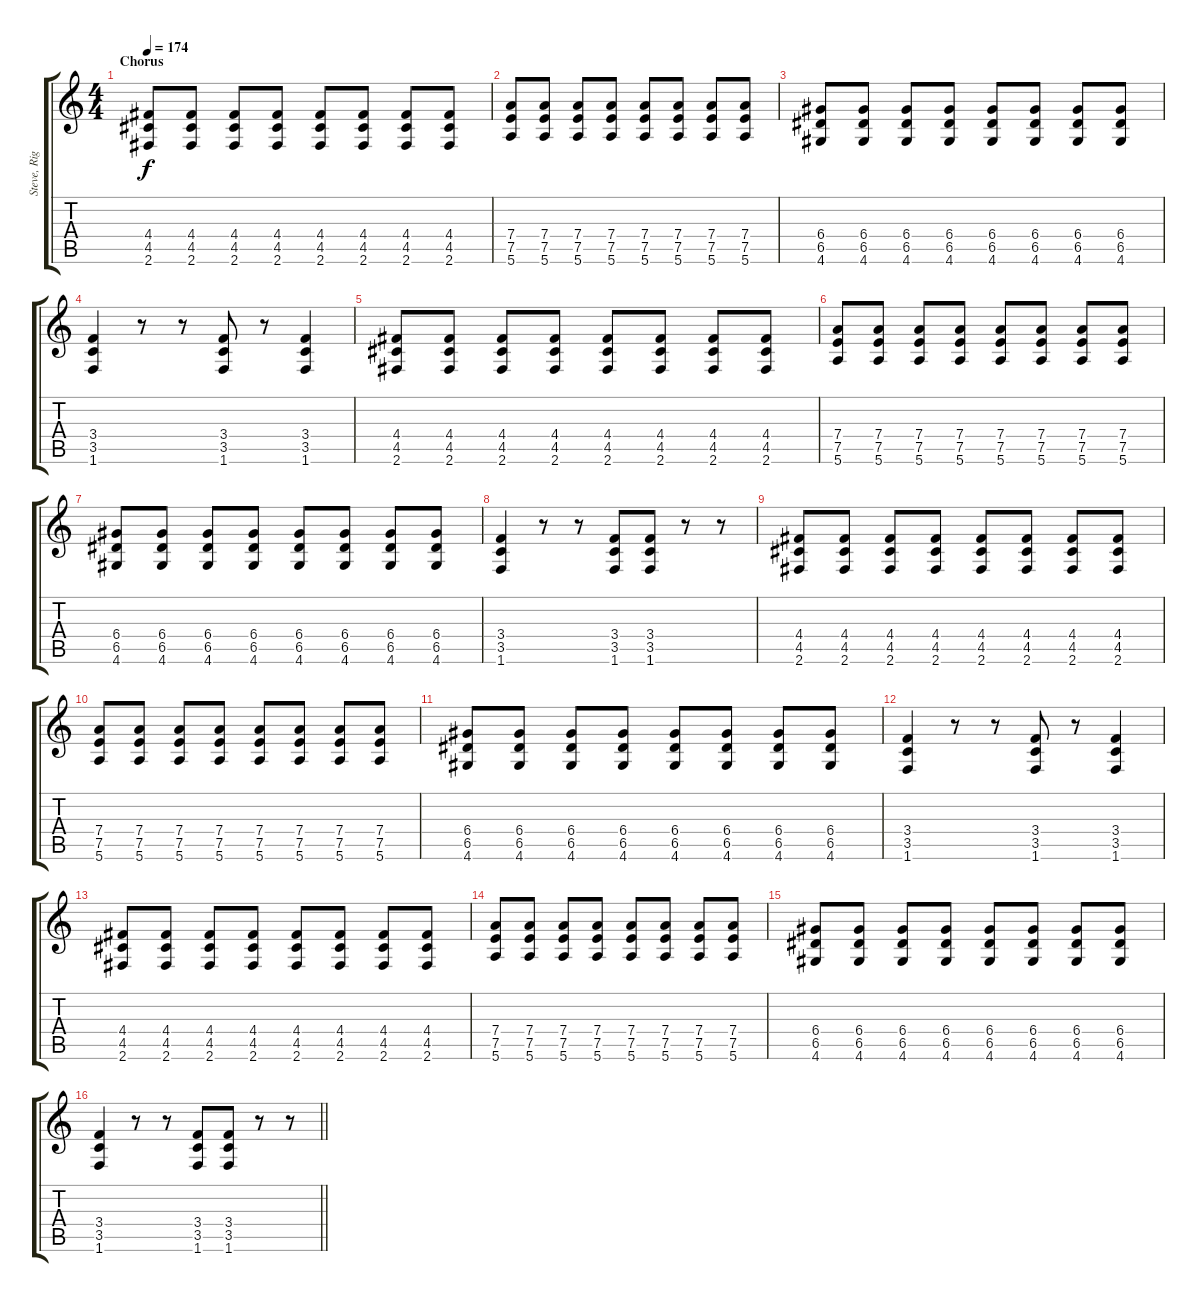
\track ("Steve, Righ? 1" "Steve, Rig") {instrument distortionguitar}
\staff {score tabs}
\tuning (E4 B3 G3 D3 A2 E2) {hide}
\ts (4 4)
\section ("" "Chorus")
\tempo 174
\clef g2
\ks c
(4.4 4.5 2.6).8{dy f} (4.4 4.5 2.6).8 (4.4 4.5 2.6).8 (4.4 4.5 2.6).8 (4.4 4.5 2.6).8 (4.4 4.5 2.6).8 (4.4 4.5 2.6).8 (4.4 4.5 2.6).8 |
(7.4 7.5 5.6).8 (7.4 7.5 5.6).8 (7.4 7.5 5.6).8 (7.4 7.5 5.6).8 (7.4 7.5 5.6).8 (7.4 7.5 5.6).8 (7.4 7.5 5.6).8 (7.4 7.5 5.6).8 |
(6.4 6.5 4.6).8 (6.4 6.5 4.6).8 (6.4 6.5 4.6).8 (6.4 6.5 4.6).8 (6.4 6.5 4.6).8 (6.4 6.5 4.6).8 (6.4 6.5 4.6).8 (6.4 6.5 4.6).8 |
(3.4 3.5 1.6).4 r.8 r.8 (3.4 3.5 1.6).8 r.8 (3.4 3.5 1.6).4 |
(4.4 4.5 2.6).8 (4.4 4.5 2.6).8 (4.4 4.5 2.6).8 (4.4 4.5 2.6).8 (4.4 4.5 2.6).8 (4.4 4.5 2.6).8 (4.4 4.5 2.6).8 (4.4 4.5 2.6).8 |
(7.4 7.5 5.6).8 (7.4 7.5 5.6).8 (7.4 7.5 5.6).8 (7.4 7.5 5.6).8 (7.4 7.5 5.6).8 (7.4 7.5 5.6).8 (7.4 7.5 5.6).8 (7.4 7.5 5.6).8 |
(6.4 6.5 4.6).8 (6.4 6.5 4.6).8 (6.4 6.5 4.6).8 (6.4 6.5 4.6).8 (6.4 6.5 4.6).8 (6.4 6.5 4.6).8 (6.4 6.5 4.6).8 (6.4 6.5 4.6).8 |
(3.4 3.5 1.6).4 r.8 r.8 (3.4 3.5 1.6).8 (3.4 3.5 1.6).8 r.8 r.8 |
(4.4 4.5 2.6).8 (4.4 4.5 2.6).8 (4.4 4.5 2.6).8 (4.4 4.5 2.6).8 (4.4 4.5 2.6).8 (4.4 4.5 2.6).8 (4.4 4.5 2.6).8 (4.4 4.5 2.6).8 |
(7.4 7.5 5.6).8 (7.4 7.5 5.6).8 (7.4 7.5 5.6).8 (7.4 7.5 5.6).8 (7.4 7.5 5.6).8 (7.4 7.5 5.6).8 (7.4 7.5 5.6).8 (7.4 7.5 5.6).8 |
(6.4 6.5 4.6).8 (6.4 6.5 4.6).8 (6.4 6.5 4.6).8 (6.4 6.5 4.6).8 (6.4 6.5 4.6).8 (6.4 6.5 4.6).8 (6.4 6.5 4.6).8 (6.4 6.5 4.6).8 |
(3.4 3.5 1.6).4 r.8 r.8 (3.4 3.5 1.6).8 r.8 (3.4 3.5 1.6).4 |
(4.4 4.5 2.6).8 (4.4 4.5 2.6).8 (4.4 4.5 2.6).8 (4.4 4.5 2.6).8 (4.4 4.5 2.6).8 (4.4 4.5 2.6).8 (4.4 4.5 2.6).8 (4.4 4.5 2.6).8 |
(7.4 7.5 5.6).8 (7.4 7.5 5.6).8 (7.4 7.5 5.6).8 (7.4 7.5 5.6).8 (7.4 7.5 5.6).8 (7.4 7.5 5.6).8 (7.4 7.5 5.6).8 (7.4 7.5 5.6).8 |
(6.4 6.5 4.6).8 (6.4 6.5 4.6).8 (6.4 6.5 4.6).8 (6.4 6.5 4.6).8 (6.4 6.5 4.6).8 (6.4 6.5 4.6).8 (6.4 6.5 4.6).8 (6.4 6.5 4.6).8 |
\barLineRight lightlight
(3.4 3.5 1.6).4 r.8 r.8 (3.4 3.5 1.6).8 (3.4 3.5 1.6).8 r.8 r.8
